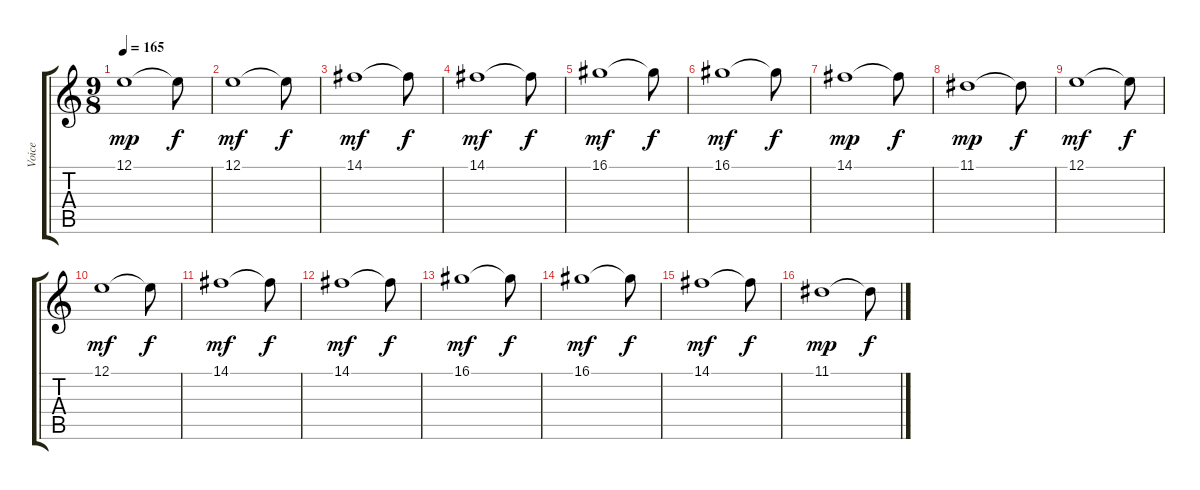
\track ("Voice" "Voice") {instrument voiceoohs}
\staff {score tabs}
\tuning (E4 B3 G3 D3 A2 E2) {hide}
\ts (9 8)
\tempo 165
\clef g2
\ks c
12.1.1{dy mp} 12.1{t}.8{dy f} |
12.1.1{dy mf} 12.1{t}.8{dy f} |
14.1.1{dy mf} 14.1{t}.8{dy f} |
14.1.1{dy mf} 14.1{t}.8{dy f} |
16.1.1{dy mf} 16.1{t}.8{dy f} |
16.1.1{dy mf} 16.1{t}.8{dy f} |
14.1.1{dy mp} 14.1{t}.8{dy f} |
11.1.1{dy mp} 11.1{t}.8{dy f} |
12.1.1{dy mf} 12.1{t}.8{dy f} |
12.1.1{dy mf} 12.1{t}.8{dy f} |
14.1.1{dy mf} 14.1{t}.8{dy f} |
14.1.1{dy mf} 14.1{t}.8{dy f} |
16.1.1{dy mf} 16.1{t}.8{dy f} |
16.1.1{dy mf} 16.1{t}.8{dy f} |
14.1.1{dy mf} 14.1{t}.8{dy f} |
11.1.1{dy mp} 11.1{t}.8{dy f}
